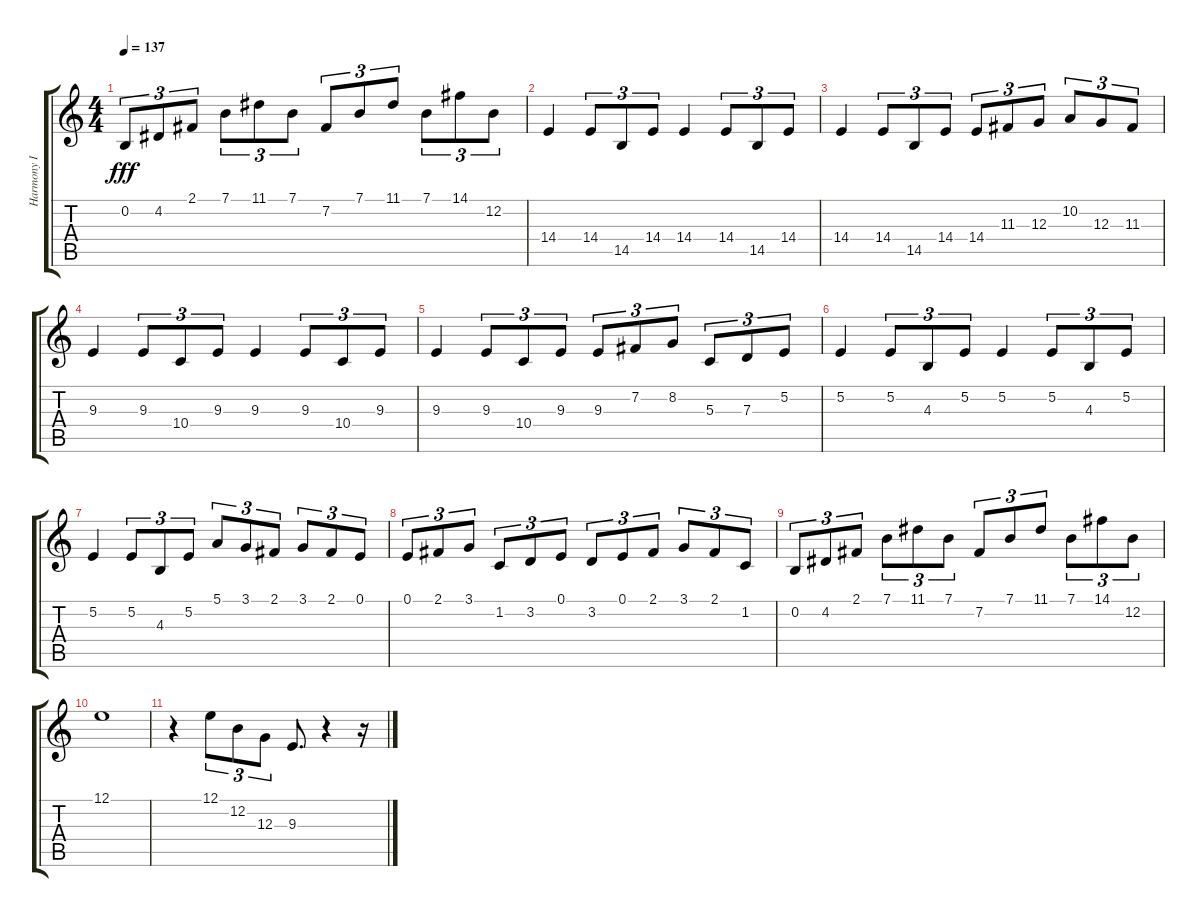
\track ("Harmony I" "Harmony I") {instrument tuba}
\staff {score tabs}
\tuning (E4 B3 G3 D3 A2 E2) {hide}
\ts (4 4)
\tempo 137
\clef g2
\ks c
0.2.8{tu (3 2) dy fff} 4.2.8{tu (3 2)} 2.1.8{tu (3 2)} 7.1.8{tu (3 2)} 11.1.8{tu (3 2)} 7.1.8{tu (3 2)} 7.2.8{tu (3 2)} 7.1.8{tu (3 2)} 11.1.8{tu (3 2)} 7.1.8{tu (3 2)} 14.1.8{tu (3 2)} 12.2.8{tu (3 2)} |
14.4.4 14.4.8{tu (3 2)} 14.5.8{tu (3 2)} 14.4.8{tu (3 2)} 14.4.4 14.4.8{tu (3 2)} 14.5.8{tu (3 2)} 14.4.8{tu (3 2)} |
14.4.4 14.4.8{tu (3 2)} 14.5.8{tu (3 2)} 14.4.8{tu (3 2)} 14.4.8{tu (3 2)} 11.3.8{tu (3 2)} 12.3.8{tu (3 2)} 10.2.8{tu (3 2)} 12.3.8{tu (3 2)} 11.3.8{tu (3 2)} |
9.3.4 9.3.8{tu (3 2)} 10.4.8{tu (3 2)} 9.3.8{tu (3 2)} 9.3.4 9.3.8{tu (3 2)} 10.4.8{tu (3 2)} 9.3.8{tu (3 2)} |
9.3.4 9.3.8{tu (3 2)} 10.4.8{tu (3 2)} 9.3.8{tu (3 2)} 9.3.8{tu (3 2)} 7.2.8{tu (3 2)} 8.2.8{tu (3 2)} 5.3.8{tu (3 2)} 7.3.8{tu (3 2)} 5.2.8{tu (3 2)} |
5.2.4 5.2.8{tu (3 2)} 4.3.8{tu (3 2)} 5.2.8{tu (3 2)} 5.2.4 5.2.8{tu (3 2)} 4.3.8{tu (3 2)} 5.2.8{tu (3 2)} |
5.2.4 5.2.8{tu (3 2)} 4.3.8{tu (3 2)} 5.2.8{tu (3 2)} 5.1.8{tu (3 2)} 3.1.8{tu (3 2)} 2.1.8{tu (3 2)} 3.1.8{tu (3 2)} 2.1.8{tu (3 2)} 0.1.8{tu (3 2)} |
0.1.8{tu (3 2)} 2.1.8{tu (3 2)} 3.1.8{tu (3 2)} 1.2.8{tu (3 2)} 3.2.8{tu (3 2)} 0.1.8{tu (3 2)} 3.2.8{tu (3 2)} 0.1.8{tu (3 2)} 2.1.8{tu (3 2)} 3.1.8{tu (3 2)} 2.1.8{tu (3 2)} 1.2.8{tu (3 2)} |
0.2.8{tu (3 2)} 4.2.8{tu (3 2)} 2.1.8{tu (3 2)} 7.1.8{tu (3 2)} 11.1.8{tu (3 2)} 7.1.8{tu (3 2)} 7.2.8{tu (3 2)} 7.1.8{tu (3 2)} 11.1.8{tu (3 2)} 7.1.8{tu (3 2)} 14.1.8{tu (3 2)} 12.2.8{tu (3 2)} |
12.1.1 |
r.4 12.1.8{tu (3 2)} 12.2.8{tu (3 2)} 12.3.8{tu (3 2)} 9.3.8{d} r.4 r.16
